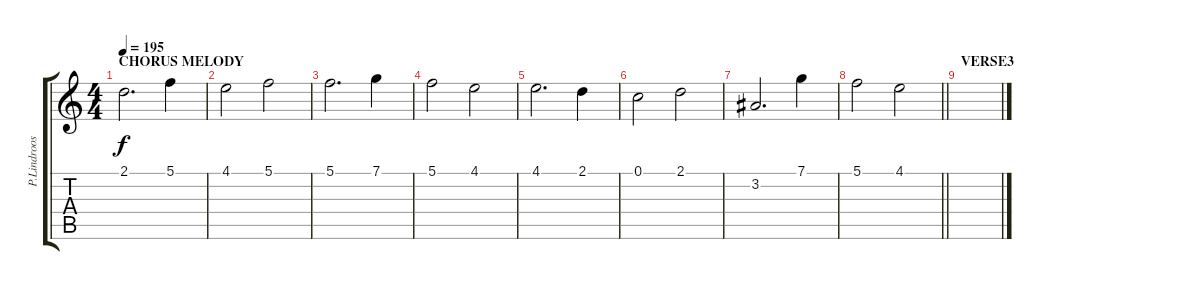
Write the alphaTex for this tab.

\track ("P.Lindroos solo" "P.Lindroos") {instrument distortionguitar}
\staff {score tabs}
\tuning (C4 G3 Eb3 Bb2 F2 C2) {hide}
\ts (4 4)
\section ("" "CHORUS MELODY")
\tempo 195
\clef g2
\ks c
2.1.2{d dy f} 5.1.4 |
4.1.2 5.1.2 |
5.1.2{d} 7.1.4 |
5.1.2 4.1.2 |
4.1.2{d} 2.1.4 |
0.1.2 2.1.2 |
3.2.2{d} 7.1.4 |
\barLineRight lightlight
5.1.2 4.1.2 |
\section ("" "VERSE3")
